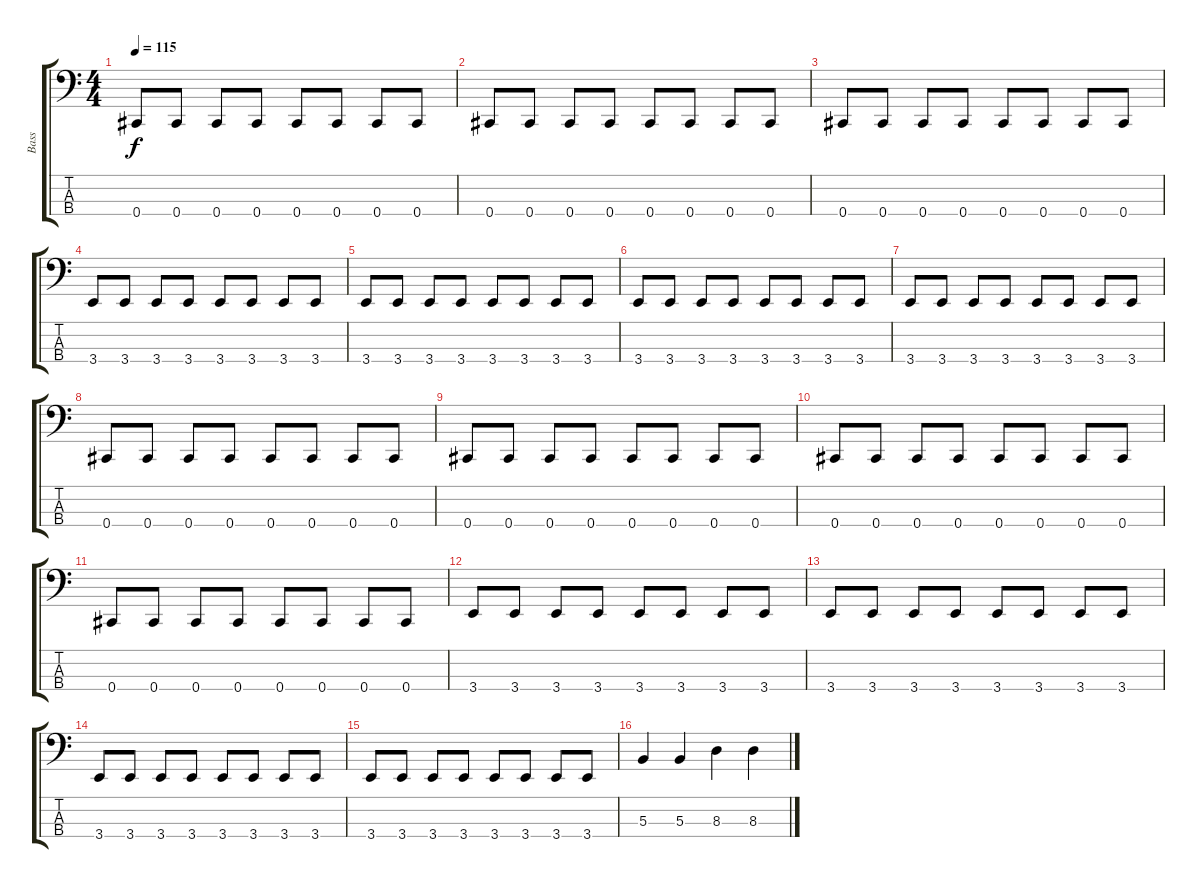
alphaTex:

\track ("Bass" "Bass") {instrument electricbassfinger}
\staff {score tabs}
\tuning (E2 B1 Gb1 Db1) {hide}
\ts (4 4)
\tempo 115
\clef f4
\ks c
0.4.8{dy f} 0.4.8 0.4.8 0.4.8 0.4.8 0.4.8 0.4.8 0.4.8 |
0.4.8 0.4.8 0.4.8 0.4.8 0.4.8 0.4.8 0.4.8 0.4.8 |
0.4.8 0.4.8 0.4.8 0.4.8 0.4.8 0.4.8 0.4.8 0.4.8 |
3.4.8 3.4.8 3.4.8 3.4.8 3.4.8 3.4.8 3.4.8 3.4.8 |
3.4.8 3.4.8 3.4.8 3.4.8 3.4.8 3.4.8 3.4.8 3.4.8 |
3.4.8 3.4.8 3.4.8 3.4.8 3.4.8 3.4.8 3.4.8 3.4.8 |
3.4.8 3.4.8 3.4.8 3.4.8 3.4.8 3.4.8 3.4.8 3.4.8 |
0.4.8 0.4.8 0.4.8 0.4.8 0.4.8 0.4.8 0.4.8 0.4.8 |
0.4.8 0.4.8 0.4.8 0.4.8 0.4.8 0.4.8 0.4.8 0.4.8 |
0.4.8 0.4.8 0.4.8 0.4.8 0.4.8 0.4.8 0.4.8 0.4.8 |
0.4.8 0.4.8 0.4.8 0.4.8 0.4.8 0.4.8 0.4.8 0.4.8 |
3.4.8 3.4.8 3.4.8 3.4.8 3.4.8 3.4.8 3.4.8 3.4.8 |
3.4.8 3.4.8 3.4.8 3.4.8 3.4.8 3.4.8 3.4.8 3.4.8 |
3.4.8 3.4.8 3.4.8 3.4.8 3.4.8 3.4.8 3.4.8 3.4.8 |
3.4.8 3.4.8 3.4.8 3.4.8 3.4.8 3.4.8 3.4.8 3.4.8 |
5.3.4 5.3.4 8.3.4 8.3.4
